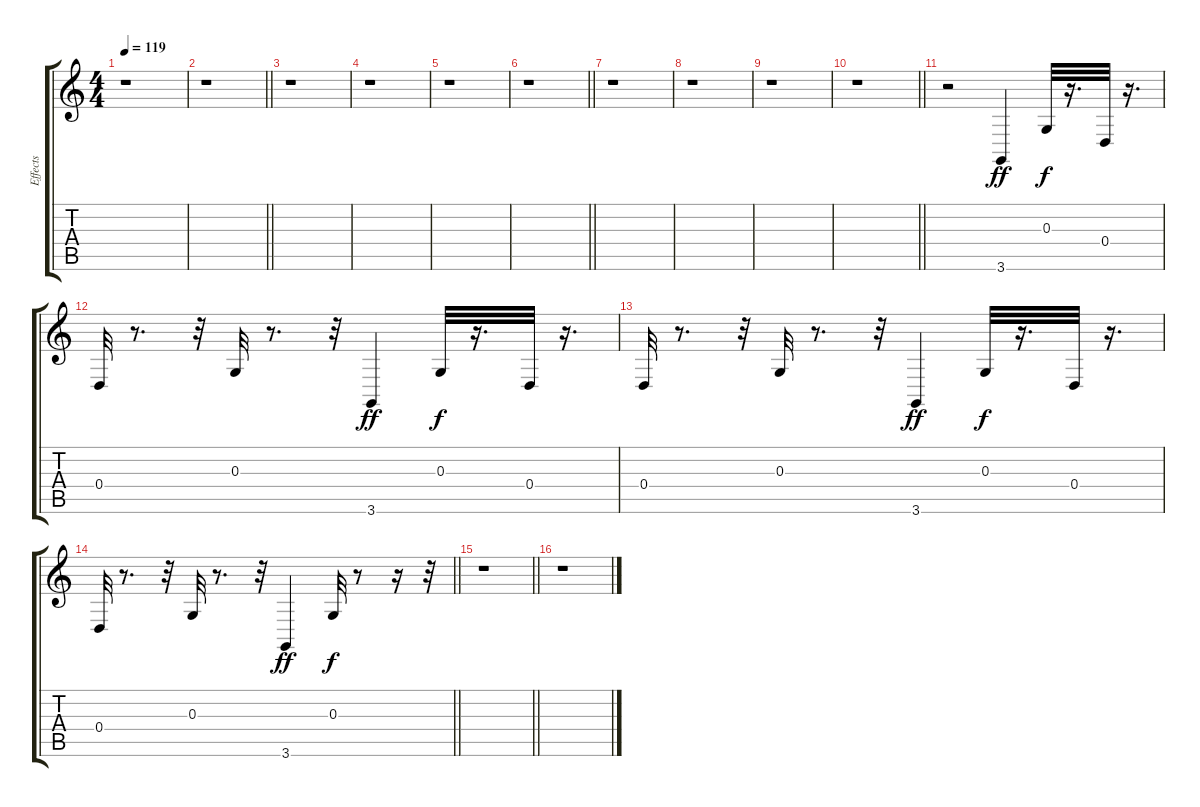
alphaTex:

\track ("Effects" "Effects") {instrument gunshot}
\staff {score tabs}
\tuning (E4 B3 G3 D3 A2 E2) {hide}
\ts (4 4)
\tempo 119
\clef g2
\ks c
r.1{dy f} |
\barLineRight lightlight
r.1 |
r.1 |
r.1 |
r.1 |
\barLineRight lightlight
r.1 |
r.1 |
r.1 |
r.1 |
\barLineRight lightlight
r.1 |
r.2 3.6.4{dy ff} 0.3.32{dy f} r.16{d} 0.4.32 r.16{d} |
0.4.32 r.8{d} r.32 0.3.32 r.8{d} r.32 3.6.4{dy ff} 0.3.32{dy f} r.16{d} 0.4.32 r.16{d} |
0.4.32 r.8{d} r.32 0.3.32 r.8{d} r.32 3.6.4{dy ff} 0.3.32{dy f} r.16{d} 0.4.32 r.16{d} |
\barLineRight lightlight
0.4.32 r.8{d} r.32 0.3.32 r.8{d} r.32 3.6.4{dy ff} 0.3.32{dy f} r.8 r.16 r.32 |
\barLineRight lightlight
r.1 |
r.1
